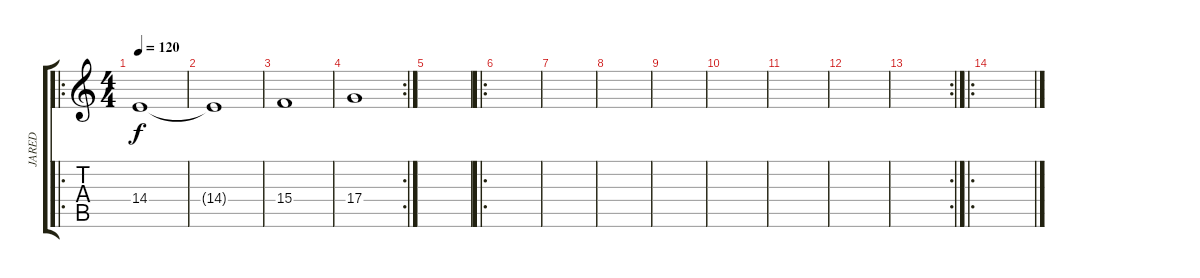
\track ("JARED" "JARED") {instrument synthvoice}
\staff {score tabs}
\tuning (E4 B3 G3 D3 A2 E2) {hide}
\ro
\ts (4 4)
\tempo 120
\clef g2
\ks c
14.4.1{dy f} |
14.4{t}.1 |
15.4.1 |
\rc 2
17.4.1 |
|
\ro
|
|
|
|
|
|
|
\rc 2
|
\ro
